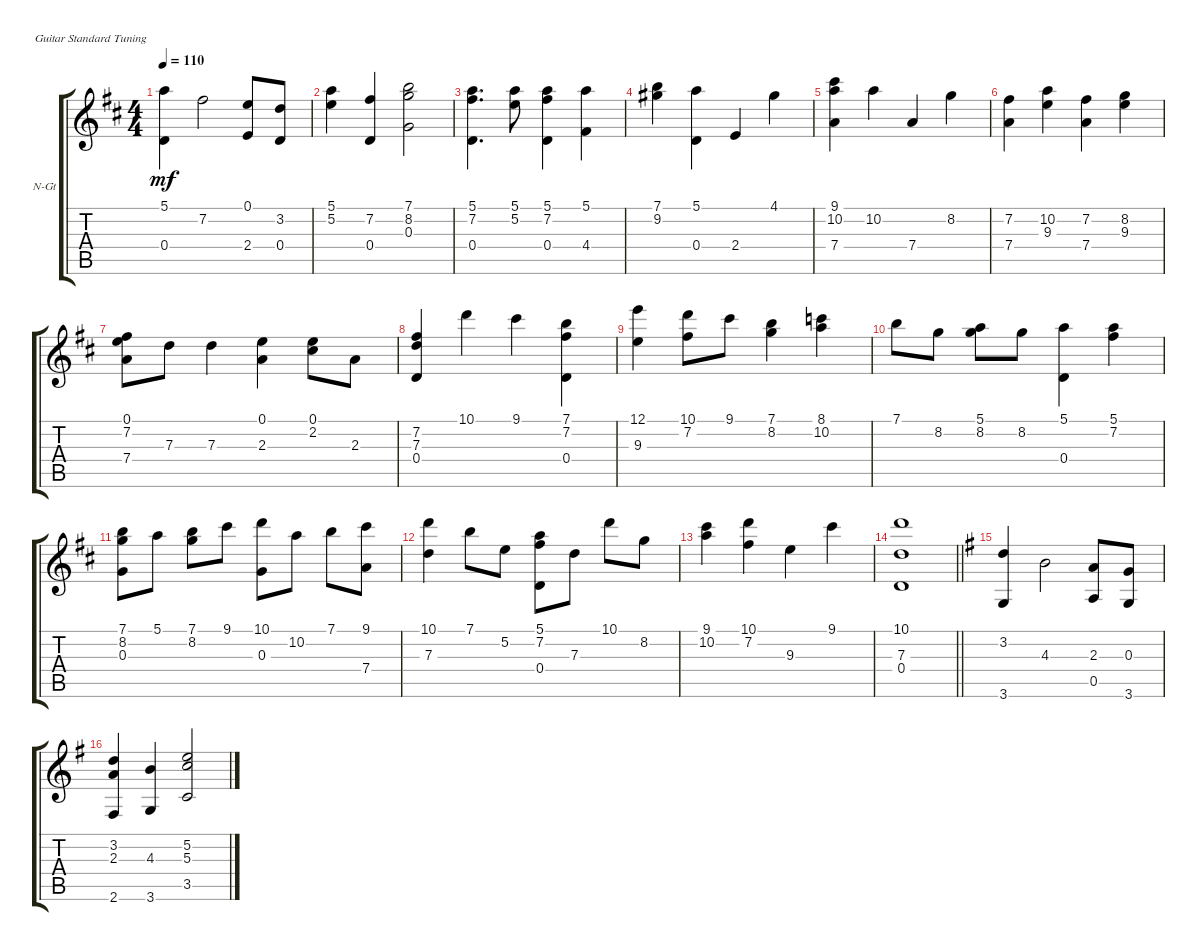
\defaultSystemsLayout 4
\bracketExtendMode groupsimilarinstruments
\firstSystemTrackNameOrientation horizontal
\otherSystemsTrackNameOrientation horizontal
\track ("Nylon Guitar" "N-Gt") {instrument acousticguitarnylon}
\staff {score tabs}
\tuning (E4 B3 G3 D3 A2 E2)
\ts (4 4)
\tempo 110
\clef g2
\ks d
(5.1 0.4).4{dy mf instrument acousticguitarnylon} 7.2.2 (0.1 2.4).8 (0.4 3.2).8 |
(5.1 5.2).4 (7.2 0.4).4 (7.1 8.2 0.3).2 |
(5.1 7.2 0.4).4{d} (5.1 5.2).8 (5.1 7.2 0.4).4 (4.4 5.1).4 |
(9.2 7.1).4 (5.1 0.4).4 2.4.4 4.1.4 |
(9.1 10.2 7.4).4 10.2.4 7.4.4 8.2.4 |
(7.2 7.4).4 (10.2 9.3).4 (7.2 7.4).4 (8.2 9.3).4 |
(0.1 7.2 7.4).8 7.3.8 7.3.4 (2.3 0.1).4 (0.1 2.2).8 2.3.8 |
(7.2 7.3 0.4).4 10.1.4 9.1.4 (7.1 7.2 0.4).4 |
(9.3 12.1).4 (10.1 7.2).8 9.1.8 (7.1 8.2).4 (8.1 10.2).4 |
7.1.8 8.2.8 (5.1 8.2).8 8.2.8 (5.1 0.4).4 (5.1 7.2).4 |
(7.1 8.2 0.3).8 5.1.8 (7.1 8.2).8 9.1.8 (10.1 0.3).8 10.2.8 7.1.8 (9.1 7.4).8 |
(7.3 10.1).4 7.1.8 5.2.8 (5.1 7.2 0.4).8 7.3.8 10.1.8 8.2.8 |
(9.1 10.2).4 (10.1 7.2).4 9.3.4 9.1.4 |
\barLineRight lightlight
(7.3 0.4 10.1).1 |
\ks g
(3.6 3.2).4 4.3.2 (2.3 0.5).8 (0.3 3.6).8 |
(3.2 2.3 2.6).4 (3.6 4.3).4 (5.3 5.2 3.5).2
